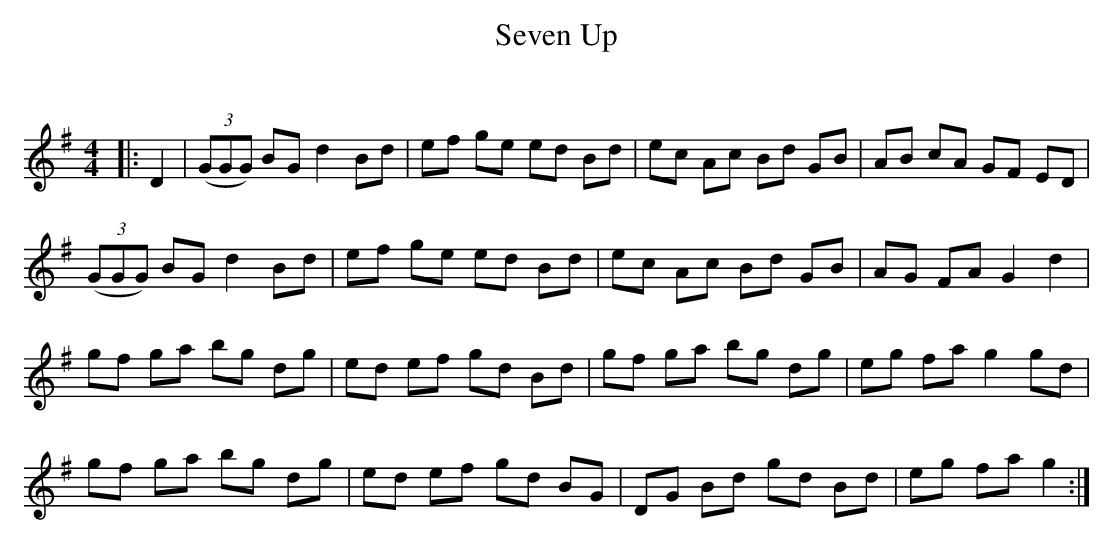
X:1
T: Seven Up
C:
Q: 232
K:G
M:4/4
L:1/8
|:D2|((3GGG) BG d2 Bd|ef ge ed Bd|ec Ac Bd GB|AB cA GF ED|
((3GGG) BG d2 Bd|ef ge ed Bd|ec Ac Bd GB|AG FA G2 d2|
gf ga bg dg|ed ef gd Bd|gf ga bg dg|eg fa g2 gd|
gf ga bg dg|ed ef gd BG|DG Bd gd Bd|eg fa g2:|
